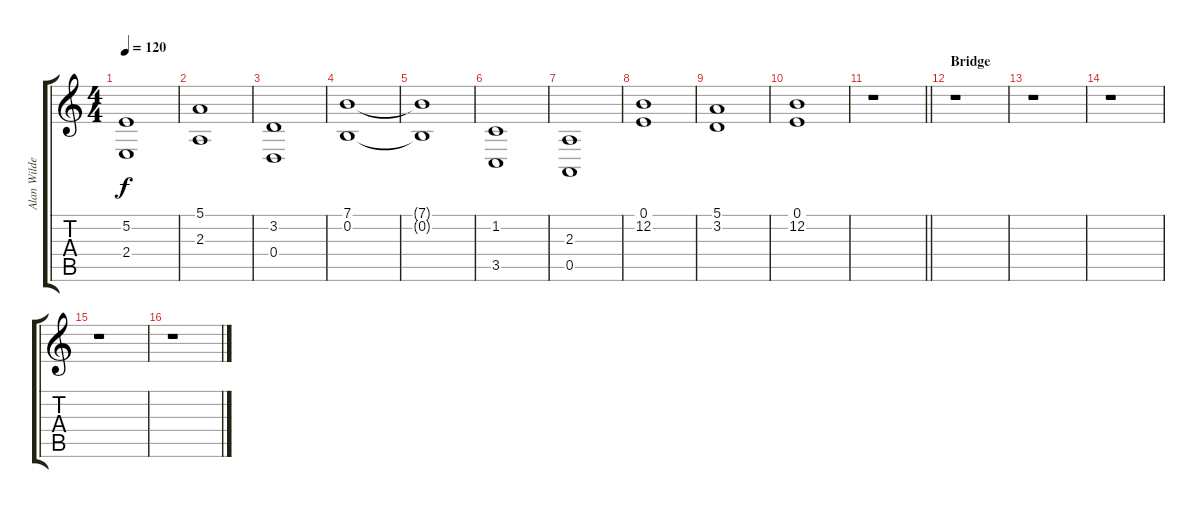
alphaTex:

\track ("Alan Wilder - Strings" "Alan Wilde") {instrument synthstrings1}
\staff {score tabs}
\tuning (E4 B3 G3 D3 A2 E2) {hide}
\ts (4 4)
\tempo 120
\clef g2
\ks c
(5.2{t} 2.4{t}).1{dy f} |
(5.1 2.3).1 |
(3.2 0.4).1 |
(7.1 0.2).1 |
(7.1{t} 0.2{t}).1 |
(1.2 3.5).1 |
(2.3 0.5).1 |
(0.1 12.2).1 |
(5.1 3.2).1 |
(0.1 12.2).1 |
\barLineRight lightlight
r.1 |
\section ("" "Bridge")
r.1 |
r.1 |
r.1 |
r.1 |
r.1
